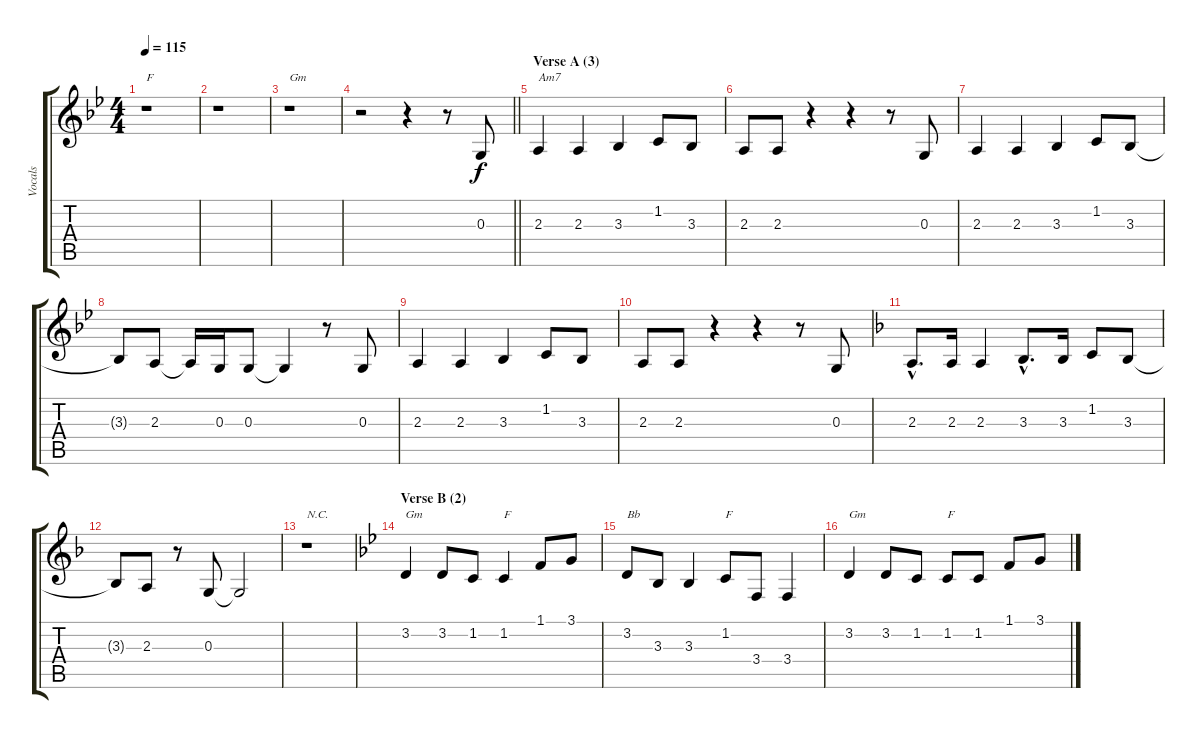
\track ("Vocals" "Vocals") {instrument sopranosax}
\staff {score tabs}
\tuning (E4 B3 G3 D3 A2 E2) {hide}
\ts (4 4)
\tempo 115
\clef g2
\ks bb
r.1{txt "F" dy f} |
r.1 |
r.1{txt "Gm"} |
\barLineRight lightlight
r.2 r.4 r.8 0.3.8 |
\section ("" "Verse A (3)")
2.3.4{txt "Am7"} 2.3.4 3.3.4 1.2.8 3.3.8 |
2.3.8 2.3.8 r.4 r.4 r.8 0.3.8 |
2.3.4 2.3.4 3.3.4 1.2.8 3.3.8 |
3.3{t}.8 2.3.8 2.3{t}.16 0.3.16 0.3.8 0.3{t}.4 r.8 0.3.8 |
2.3.4 2.3.4 3.3.4 1.2.8 3.3.8 |
2.3.8 2.3.8 r.4 r.4 r.8 0.3.8 |
\ks f
2.3{hac}.8{d} 2.3.16 2.3.4 3.3{hac}.8{d} 3.3.16 1.2.8 3.3.8 |
3.3{t}.8 2.3.8 r.8 0.3.8 0.3{t}.2 |
r.1{txt "N.C."} |
\section ("" "Verse B (2)")
\ks bb
3.2.4{txt "Gm"} 3.2.8 1.2.8 1.2.4{txt "F"} 1.1.8 3.1.8 |
3.2.8{txt "Bb"} 3.3.8 3.3.4 1.2.8{txt "F"} 3.4.8 3.4.4 |
3.2.4{txt "Gm"} 3.2.8 1.2.8 1.2.8{txt "F"} 1.2.8 1.1.8 3.1.8
